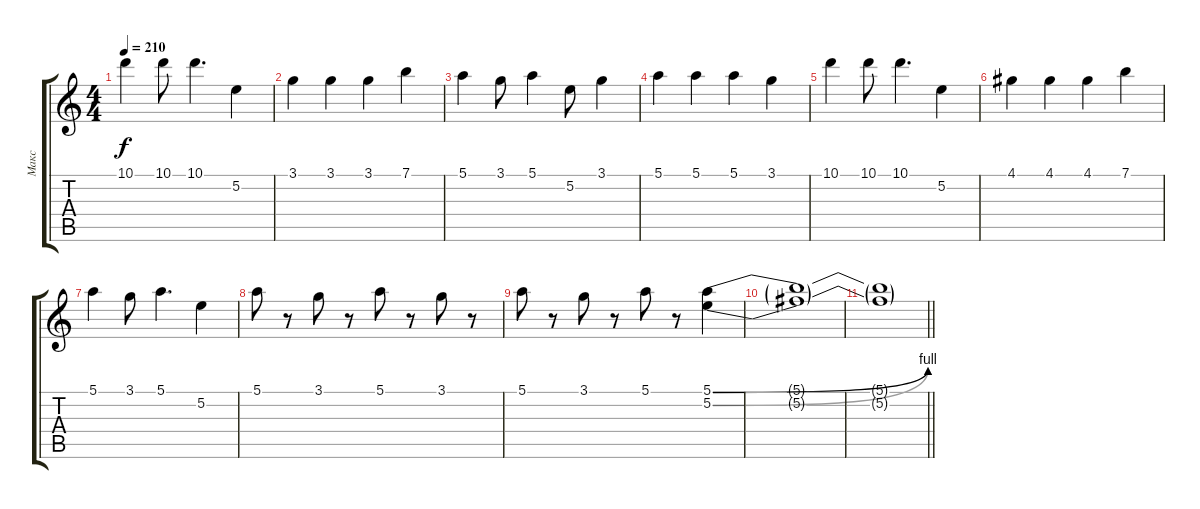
\track ("Макс" "Макс") {instrument distortionguitar}
\staff {score tabs}
\tuning (E4 B3 G3 D3 A2 E2) {hide}
\ts (4 4)
\tempo 210
\clef g2
\ks c
10.1.4{dy f} 10.1.8 10.1.4{d} 5.2.4 |
3.1.4 3.1.4 3.1.4 7.1.4 |
5.1.4 3.1.8 5.1.4 5.2.8 3.1.4 |
5.1.4 5.1.4 5.1.4 3.1.4 |
10.1.4 10.1.8 10.1.4{d} 5.2.4 |
4.1.4 4.1.4 4.1.4 7.1.4 |
5.1.4 3.1.8 5.1.4{d} 5.2.4 |
5.1.8 r.8 3.1.8 r.8 5.1.8 r.8 3.1.8 r.8 |
5.1.8 r.8 3.1.8 r.8 5.1.8 r.8 (5.1{be (bend 0 0 60 4)} 5.2{be (bend 0 0 60 4)}).4 |
(5.1{t} 5.2{t}).1 |
\barLineRight lightlight
(5.1{t} 5.2{t}).1
